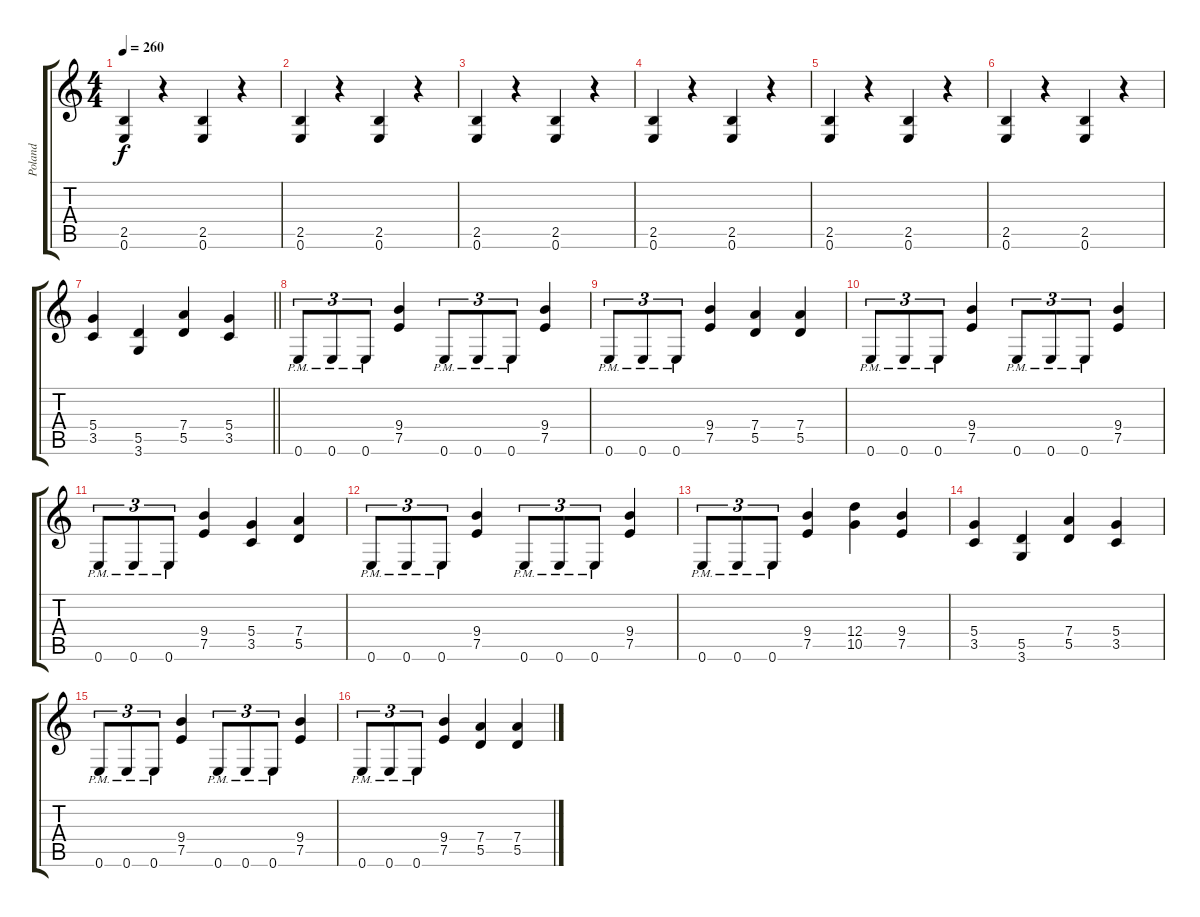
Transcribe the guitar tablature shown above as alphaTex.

\track ("Poland" "Poland") {instrument distortionguitar}
\staff {score tabs}
\tuning (E4 B3 G3 D3 A2 E2) {hide}
\ts (4 4)
\tempo 260
\clef g2
\ks c
(2.5 0.6).4{dy f} r.4 (2.5 0.6).4 r.4 |
(2.5 0.6).4 r.4 (2.5 0.6).4 r.4 |
(2.5 0.6).4 r.4 (2.5 0.6).4 r.4 |
(2.5 0.6).4 r.4 (2.5 0.6).4 r.4 |
(2.5 0.6).4 r.4 (2.5 0.6).4 r.4 |
(2.5 0.6).4 r.4 (2.5 0.6).4 r.4 |
\barLineRight lightlight
(5.4 3.5).4 (5.5 3.6).4 (7.4 5.5).4 (5.4 3.5).4 |
0.6{pm}.8{tu (3 2)} 0.6{pm}.8{tu (3 2)} 0.6{pm}.8{tu (3 2)} (9.4 7.5).4 0.6{pm}.8{tu (3 2)} 0.6{pm}.8{tu (3 2)} 0.6{pm}.8{tu (3 2)} (9.4 7.5).4 |
0.6{pm}.8{tu (3 2)} 0.6{pm}.8{tu (3 2)} 0.6{pm}.8{tu (3 2)} (9.4 7.5).4 (7.4 5.5).4 (7.4 5.5).4 |
0.6{pm}.8{tu (3 2)} 0.6{pm}.8{tu (3 2)} 0.6{pm}.8{tu (3 2)} (9.4 7.5).4 0.6{pm}.8{tu (3 2)} 0.6{pm}.8{tu (3 2)} 0.6{pm}.8{tu (3 2)} (9.4 7.5).4 |
0.6{pm}.8{tu (3 2)} 0.6{pm}.8{tu (3 2)} 0.6{pm}.8{tu (3 2)} (9.4 7.5).4 (5.4 3.5).4 (7.4 5.5).4 |
0.6{pm}.8{tu (3 2)} 0.6{pm}.8{tu (3 2)} 0.6{pm}.8{tu (3 2)} (9.4 7.5).4 0.6{pm}.8{tu (3 2)} 0.6{pm}.8{tu (3 2)} 0.6{pm}.8{tu (3 2)} (9.4 7.5).4 |
0.6{pm}.8{tu (3 2)} 0.6{pm}.8{tu (3 2)} 0.6{pm}.8{tu (3 2)} (9.4 7.5).4 (12.4 10.5).4 (9.4 7.5).4 |
(5.4 3.5).4 (5.5 3.6).4 (7.4 5.5).4 (5.4 3.5).4 |
0.6{pm}.8{tu (3 2)} 0.6{pm}.8{tu (3 2)} 0.6{pm}.8{tu (3 2)} (9.4 7.5).4 0.6{pm}.8{tu (3 2)} 0.6{pm}.8{tu (3 2)} 0.6{pm}.8{tu (3 2)} (9.4 7.5).4 |
0.6{pm}.8{tu (3 2)} 0.6{pm}.8{tu (3 2)} 0.6{pm}.8{tu (3 2)} (9.4 7.5).4 (7.4 5.5).4 (7.4 5.5).4
